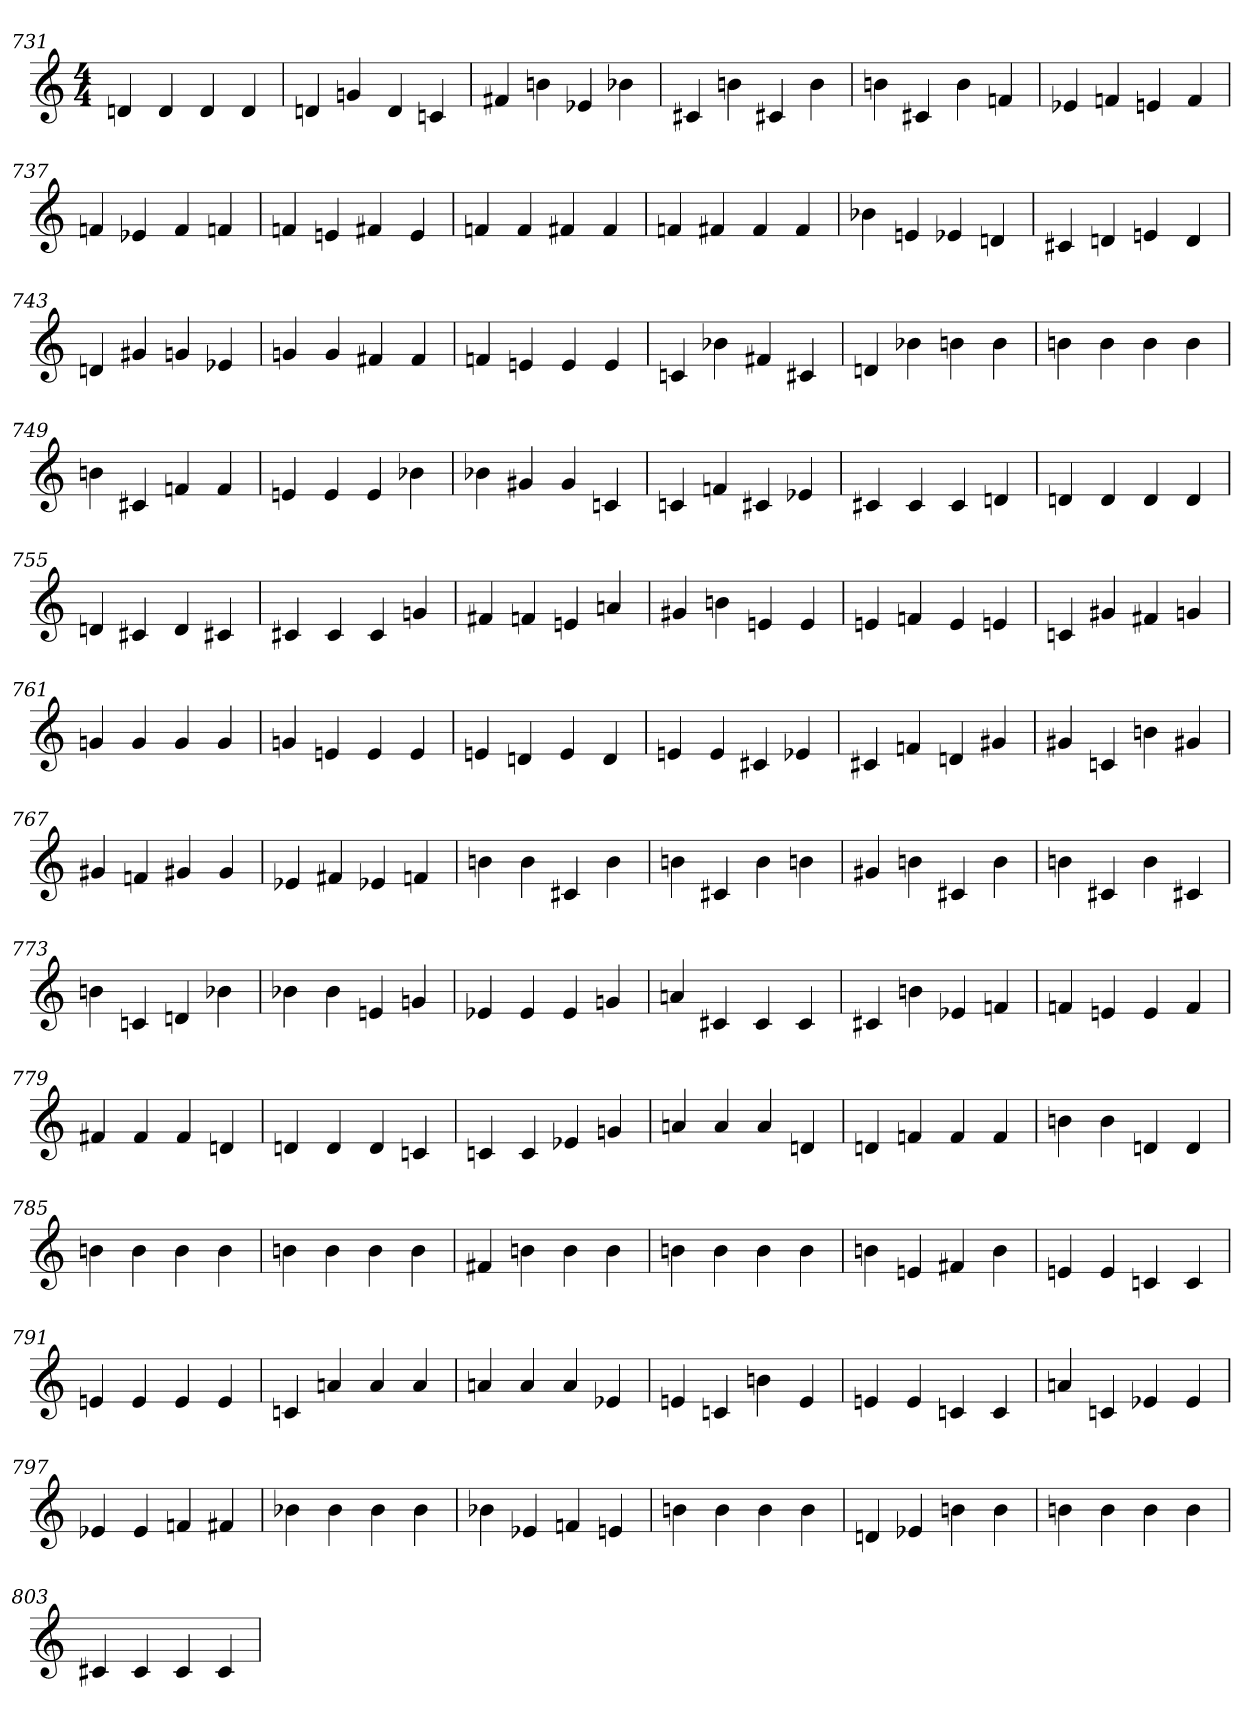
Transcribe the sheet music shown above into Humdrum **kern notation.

**kern
*part1
*staff1
*clefG2
*M4/4
=731
4dn
4d
4d
4d
=732
4dn
4gn
4d
4cn
=733
4f#X
4bn
4e-X
4b-X
=734
4c#X
4bn
4c#X
4b
=735
4bn
4c#X
4b
4fn
=736
4e-X
4fn
4en
4f
=737
4fn
4e-X
4f
4fn
=738
4fn
4en
4f#X
4e
=739
4fn
4f
4f#X
4f#
=740
4fn
4f#X
4f#
4f#
=741
4b-X
4en
4e-X
4dn
=742
4c#X
4dn
4en
4d
=743
4dn
4g#X
4gn
4e-X
=744
4gn
4g
4f#X
4f#
=745
4fn
4en
4e
4e
=746
4cn
4b-X
4f#X
4c#X
=747
4dn
4b-X
4bn
4b
=748
4bn
4b
4b
4b
=749
4bn
4c#X
4fn
4f
=750
4en
4e
4e
4b-X
=751
4b-X
4g#X
4g#
4cn
=752
4cn
4fn
4c#X
4e-X
=753
4c#X
4c#
4c#
4dn
=754
4dn
4d
4d
4d
=755
4dn
4c#X
4d
4c#X
=756
4c#X
4c#
4c#
4gn
=757
4f#X
4fn
4en
4an
=758
4g#X
4bn
4en
4e
=759
4en
4fn
4e
4en
=760
4cn
4g#X
4f#X
4gn
=761
4gn
4g
4g
4g
=762
4gn
4en
4e
4e
=763
4en
4dn
4e
4d
=764
4en
4e
4c#X
4e-X
=765
4c#X
4fn
4dn
4g#X
=766
4g#X
4cn
4bn
4g#X
=767
4g#X
4fn
4g#X
4g#
=768
4e-X
4f#X
4e-X
4fn
=769
4bn
4b
4c#X
4b
=770
4bn
4c#X
4b
4bn
=771
4g#X
4bn
4c#X
4b
=772
4bn
4c#X
4b
4c#X
=773
4bn
4cn
4dn
4b-X
=774
4b-X
4b-
4en
4gn
=775
4e-X
4e-
4e-
4gn
=776
4an
4c#X
4c#
4c#
=777
4c#X
4bn
4e-X
4fn
=778
4fn
4en
4e
4f
=779
4f#X
4f#
4f#
4dn
=780
4dn
4d
4d
4cn
=781
4cn
4c
4e-X
4gn
=782
4an
4a
4a
4dn
=783
4dn
4fn
4f
4f
=784
4bn
4b
4dn
4d
=785
4bn
4b
4b
4b
=786
4bn
4b
4b
4b
=787
4f#X
4bn
4b
4b
=788
4bn
4b
4b
4b
=789
4bn
4en
4f#X
4b
=790
4en
4e
4cn
4c
=791
4en
4e
4e
4e
=792
4cn
4an
4a
4a
=793
4an
4a
4a
4e-X
=794
4en
4cn
4bn
4e
=795
4en
4e
4cn
4c
=796
4an
4cn
4e-X
4e-
=797
4e-X
4e-
4fn
4f#X
=798
4b-X
4b-
4b-
4b-
=799
4b-X
4e-X
4fn
4en
=800
4bn
4b
4b
4b
=801
4dn
4e-X
4bn
4b
=802
4bn
4b
4b
4b
=803
4c#X
4c#
4c#
4c#
=
*-
